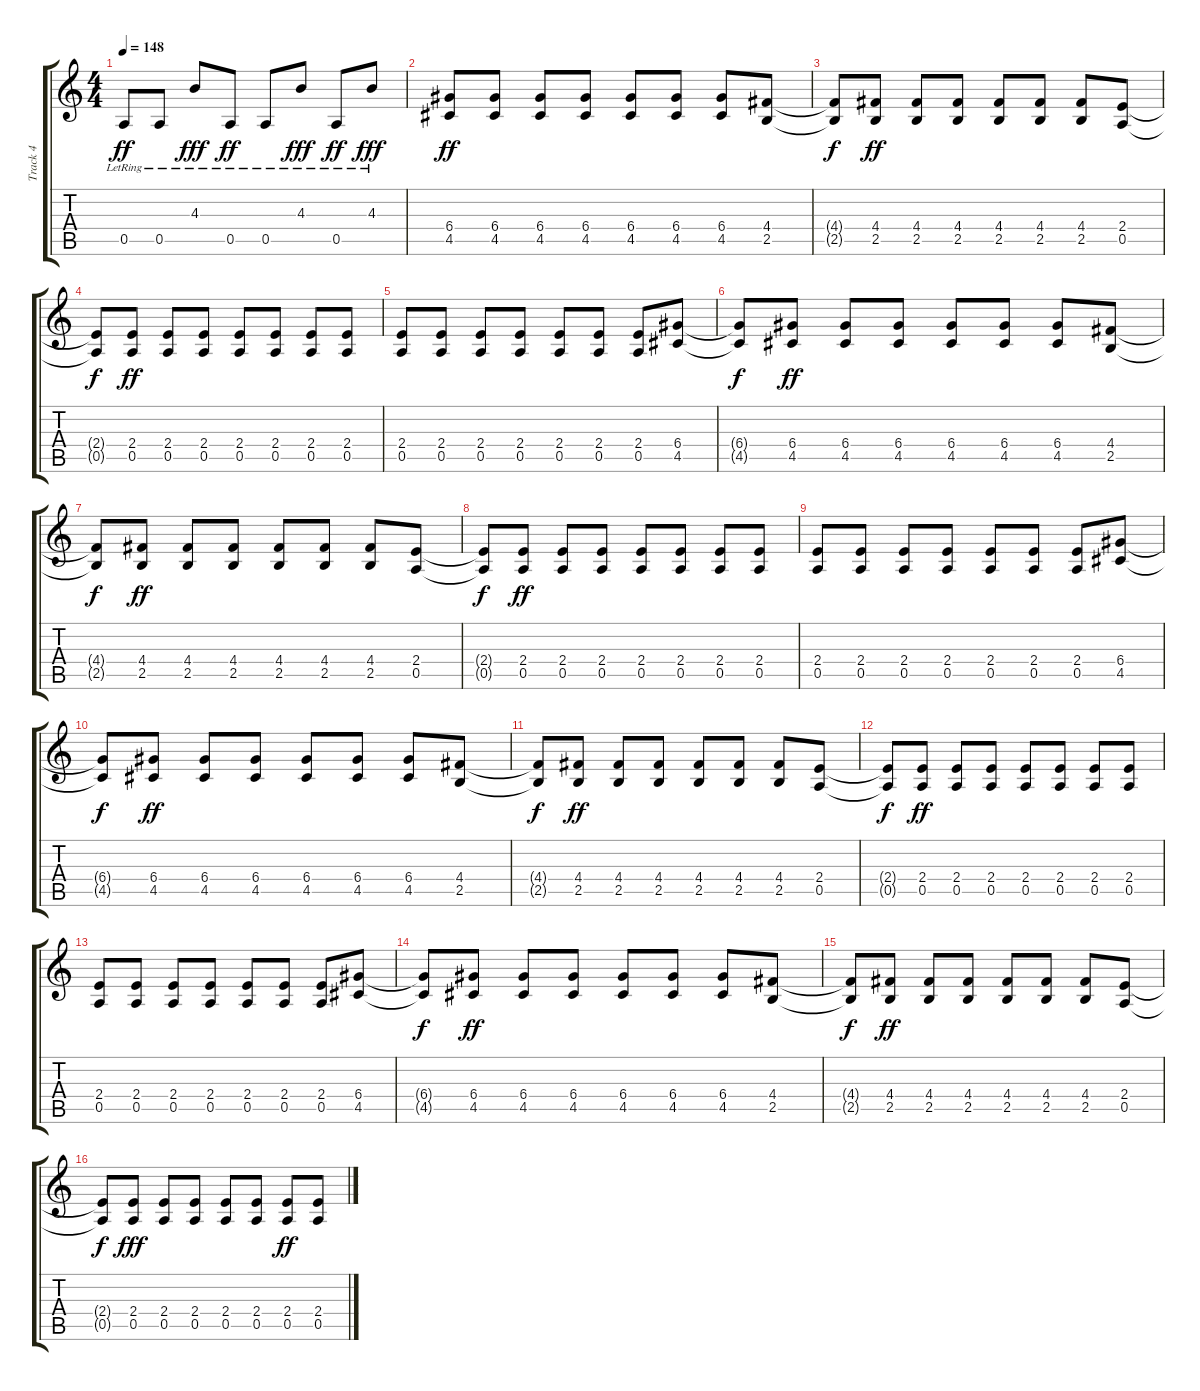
\track ("Track 4" "Track 4") {instrument electricguitarjazz}
\staff {score tabs}
\tuning (E4 B3 G3 D3 A2 E2) {hide}
\ts (4 4)
\tempo 148
\clef g2
\ks c
0.5{lr}.8{dy ff} 0.5{lr}.8 4.3{lr}.8{dy fff} 0.5{lr}.8{dy ff} 0.5{lr}.8 4.3{lr}.8{dy fff} 0.5{lr}.8{dy ff} 4.3{lr}.8{dy fff} |
(6.4 4.5).8{dy ff} (6.4 4.5).8 (6.4 4.5).8 (6.4 4.5).8 (6.4 4.5).8 (6.4 4.5).8 (6.4 4.5).8 (4.4 2.5).8 |
(4.4{t} 2.5{t}).8{dy f} (4.4 2.5).8{dy ff} (4.4 2.5).8 (4.4 2.5).8 (4.4 2.5).8 (4.4 2.5).8 (4.4 2.5).8 (2.4 0.5).8 |
(2.4{t} 0.5{t}).8{dy f} (2.4 0.5).8{dy ff} (2.4 0.5).8 (2.4 0.5).8 (2.4 0.5).8 (2.4 0.5).8 (2.4 0.5).8 (2.4 0.5).8 |
(2.4 0.5).8 (2.4 0.5).8 (2.4 0.5).8 (2.4 0.5).8 (2.4 0.5).8 (2.4 0.5).8 (2.4 0.5).8 (6.4 4.5).8 |
(6.4{t} 4.5{t}).8{dy f} (6.4 4.5).8{dy ff} (6.4 4.5).8 (6.4 4.5).8 (6.4 4.5).8 (6.4 4.5).8 (6.4 4.5).8 (4.4 2.5).8 |
(4.4{t} 2.5{t}).8{dy f} (4.4 2.5).8{dy ff} (4.4 2.5).8 (4.4 2.5).8 (4.4 2.5).8 (4.4 2.5).8 (4.4 2.5).8 (2.4 0.5).8 |
(2.4{t} 0.5{t}).8{dy f} (2.4 0.5).8{dy ff} (2.4 0.5).8 (2.4 0.5).8 (2.4 0.5).8 (2.4 0.5).8 (2.4 0.5).8 (2.4 0.5).8 |
(2.4 0.5).8 (2.4 0.5).8 (2.4 0.5).8 (2.4 0.5).8 (2.4 0.5).8 (2.4 0.5).8 (2.4 0.5).8 (6.4 4.5).8 |
(6.4{t} 4.5{t}).8{dy f} (6.4 4.5).8{dy ff} (6.4 4.5).8 (6.4 4.5).8 (6.4 4.5).8 (6.4 4.5).8 (6.4 4.5).8 (4.4 2.5).8 |
(4.4{t} 2.5{t}).8{dy f} (4.4 2.5).8{dy ff} (4.4 2.5).8 (4.4 2.5).8 (4.4 2.5).8 (4.4 2.5).8 (4.4 2.5).8 (2.4 0.5).8 |
(2.4{t} 0.5{t}).8{dy f} (2.4 0.5).8{dy ff} (2.4 0.5).8 (2.4 0.5).8 (2.4 0.5).8 (2.4 0.5).8 (2.4 0.5).8 (2.4 0.5).8 |
(2.4 0.5).8 (2.4 0.5).8 (2.4 0.5).8 (2.4 0.5).8 (2.4 0.5).8 (2.4 0.5).8 (2.4 0.5).8 (6.4 4.5).8 |
(6.4{t} 4.5{t}).8{dy f} (6.4 4.5).8{dy ff} (6.4 4.5).8 (6.4 4.5).8 (6.4 4.5).8 (6.4 4.5).8 (6.4 4.5).8 (4.4 2.5).8 |
(4.4{t} 2.5{t}).8{dy f} (4.4 2.5).8{dy ff} (4.4 2.5).8 (4.4 2.5).8 (4.4 2.5).8 (4.4 2.5).8 (4.4 2.5).8 (2.4 0.5).8 |
(2.4{t} 0.5{t}).8{dy f} (2.4 0.5).8{dy fff} (2.4 0.5).8 (2.4 0.5).8 (2.4 0.5).8 (2.4 0.5).8 (2.4 0.5).8{dy ff} (2.4 0.5).8
